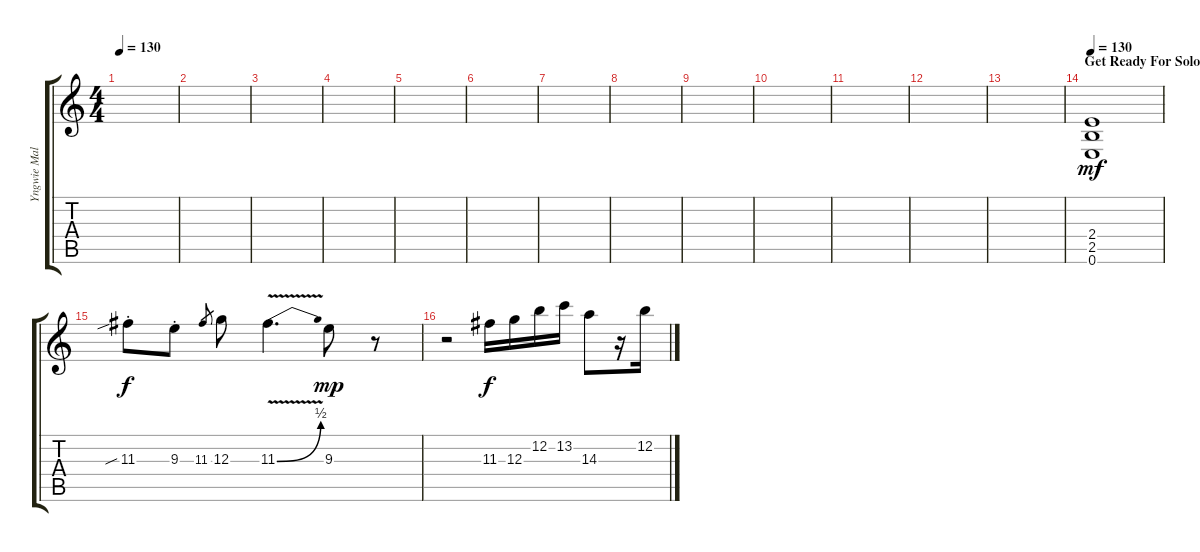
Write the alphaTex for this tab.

\track ("Yngwie Malmsteen" "Yngwie Mal") {instrument overdrivenguitar}
\staff {score tabs}
\tuning (E4 B3 G3 D3 A2 E2) {hide}
\ts (4 4)
\tempo 130
\clef g2
\ks c
|
|
|
|
|
|
|
|
|
|
|
|
|
\section ("" "Get Ready For Solos ! ")
\tempo 130
(2.4 2.5 0.6).1{dy mf} |
11.3{sib st}.8{dy f volume 14} 9.3{st}.8 11.3.8{gr} 12.3.8 11.3{be (bend 0 0 60 2) v}.4{d} 9.3.8{dy mp} r.8 |
r.2 11.3.16{dy f} 12.3.16 12.2.16 13.2.16 14.3.8 r.16 12.2.16
